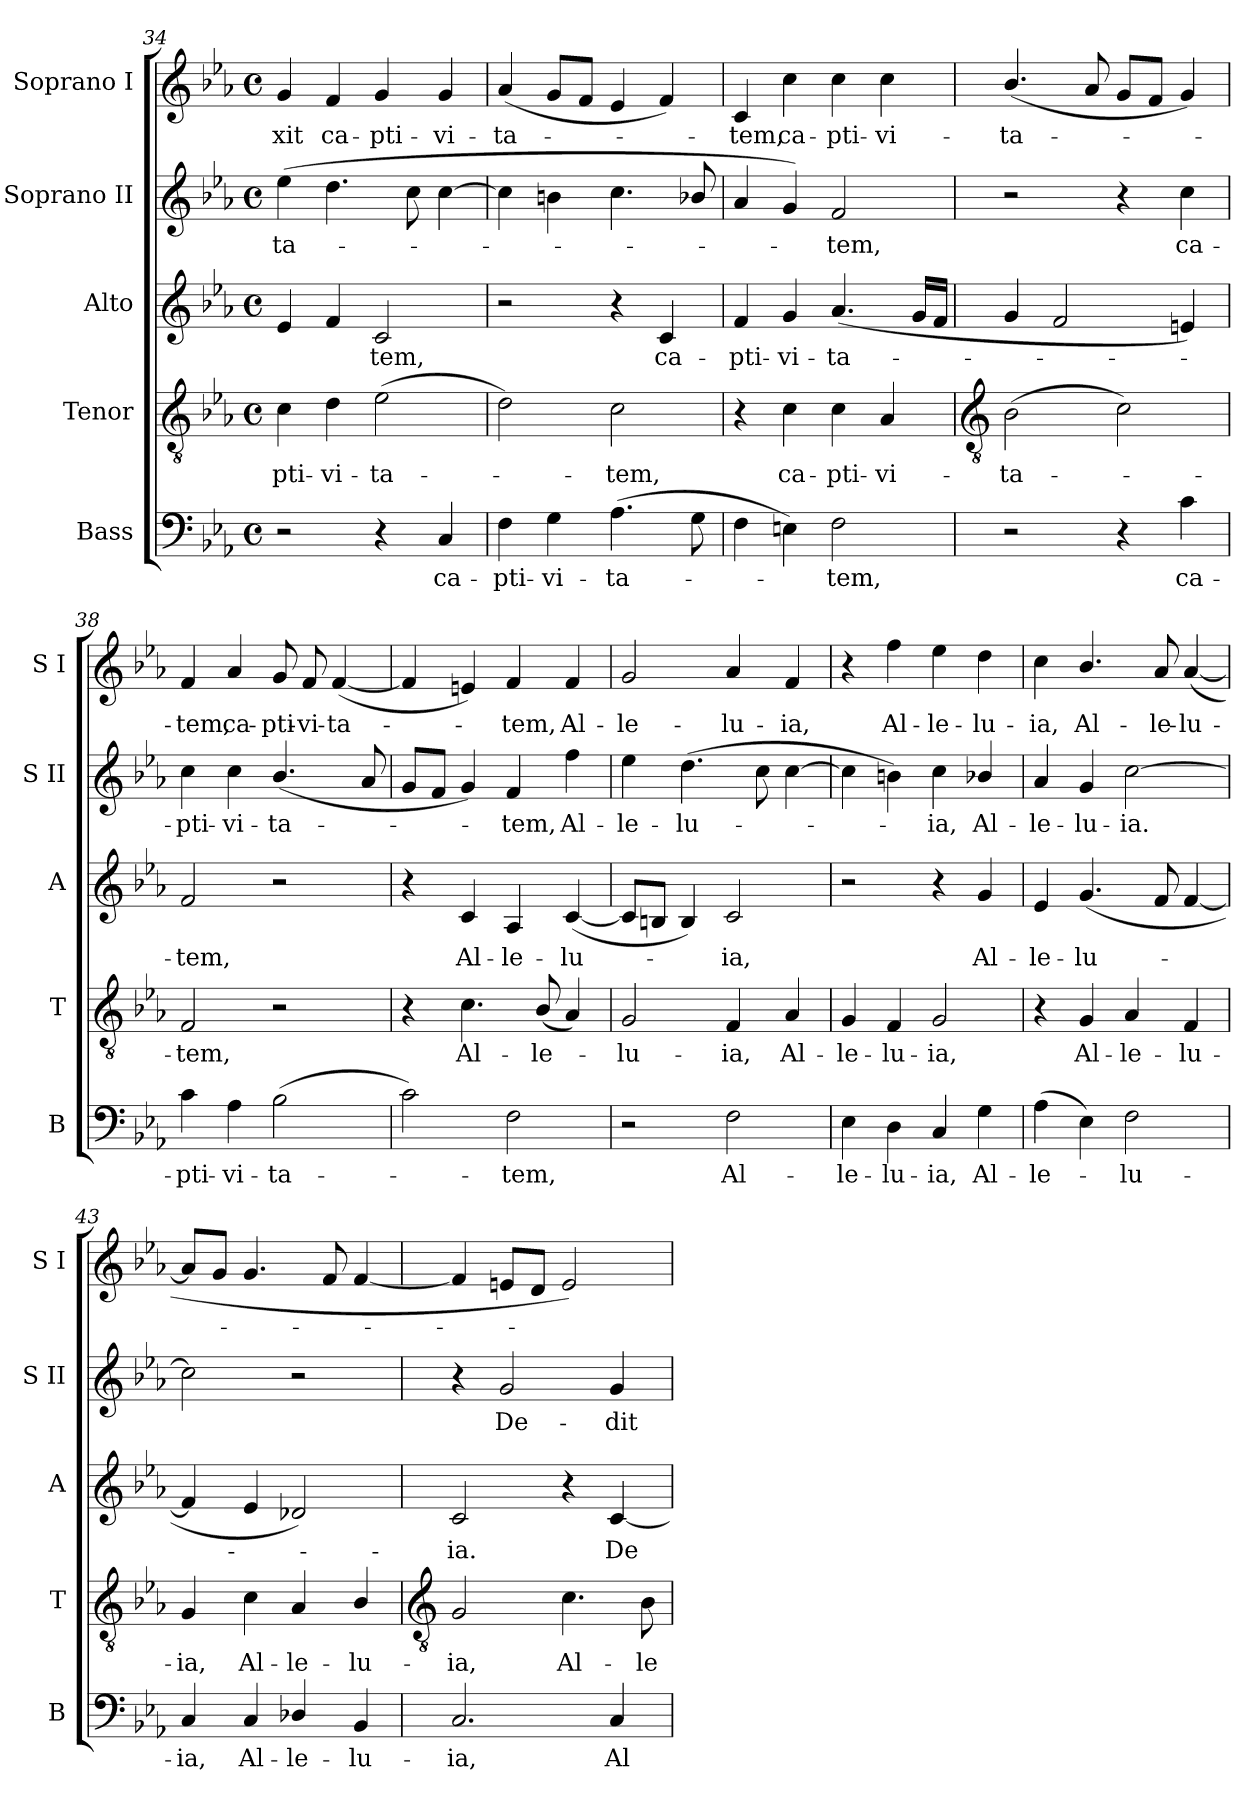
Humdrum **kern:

**kern	**text	**kern	**text	**kern	**text	**kern	**text	**kern	**text
*part5	*part5	*part4	*part4	*part3	*part3	*part2	*part2	*part1	*part1
*staff5	*staff5	*staff4	*staff4	*staff3	*staff3	*staff2	*staff2	*staff1	*staff1
*I"Bass	*	*I"Tenor	*	*I"Alto	*	*I"Soprano II	*	*I"Soprano I	*
*I'B	*	*I'T	*	*I'A	*	*I'S II	*	*I'S I	*
*clefF4	*	*clefGv2	*	*clefG2	*	*clefG2	*	*clefG2	*
*k[b-e-a-]	*	*k[b-e-a-]	*	*k[b-e-a-]	*	*k[b-e-a-]	*	*k[b-e-a-]	*
*E-:	*	*E-:	*	*E-:	*	*E-:	*	*E-:	*
*M4/4	*	*M4/4	*	*M4/4	*	*M4/4	*	*M4/4	*
*met(c)	*	*met(c)	*	*met(c)	*	*met(c)	*	*met(c)	*
=34	=34	=34	=34	=34	=34	=34	=34	=34	=34
!	!	!	!LO:LY:b	!	!	!	!LO:LY:b	!	!LO:LY:b
2r	.	4c	-pti-	4e-	.	(>4ee-	-ta-	4g	xit
!	!	!	!LO:LY:b	!	!	!	!	!	!LO:LY:b
.	.	4d	-vi-	4f	.	4.dd	.	4f	ca-
!	!	!	!LO:LY:b	!	!LO:LY:b	!	!	!	!LO:LY:b
4r	.	(>2e-	-ta-	2c	tem,	.	.	4g	-pti-
.	.	.	.	.	.	8cc	.	.	.
!	!LO:LY:b	!	!	!	!	!	!	!	!LO:LY:b
4C	ca-	.	.	.	.	[4cc	.	4g	-vi-
=35	=35	=35	=35	=35	=35	=35	=35	=35	=35
!	!LO:LY:b	!	!	!	!	!	!	!	!LO:LY:b
4F	-pti-	2d)	.	2r	.	4cc]	.	(<4a-	-ta-
!	!LO:LY:b	!	!	!	!	!	!	!	!
4G	-vi-	.	.	.	.	4bn	.	8gL	.
.	.	.	.	.	.	.	.	8fJ	.
!	!LO:LY:b	!	!LO:LY:b	!	!	!	!	!	!
(>4.A-	-ta-	2c	tem,	4r	.	4.cc	.	4e-	.
!	!	!	!	!	!LO:LY:b	!	!	!	!
.	.	.	.	4c	ca-	.	.	4f)	.
8G	.	.	.	.	.	8b-X/	.	.	.
=36	=36	=36	=36	=36	=36	=36	=36	=36	=36
!	!	!	!	!	!LO:LY:b	!	!	!	!LO:LY:b
4F	.	4r	.	4f	-pti-	4a-	.	4c	tem,
!	!	!	!LO:LY:b	!	!LO:LY:b	!	!	!	!LO:LY:b
4En)	.	4c	ca-	4g	-vi-	4g)	.	4cc	ca-
!	!LO:LY:b	!	!LO:LY:b	!	!LO:LY:b	!	!LO:LY:b	!	!LO:LY:b
2F	tem,	4c	-pti-	(<4.a-	-ta-	2f	tem,	4cc	-pti-
!	!	!	!LO:LY:b	!	!	!	!	!	!LO:LY:b
.	.	4A-	-vi-	.	.	.	.	4cc	-vi-
.	.	.	.	16gLL	.	.	.	.	.
.	.	.	.	16fJJ	.	.	.	.	.
!!LO:LB:g=z
=37	=37	=37	=37	=37	=37	=37	=37	=37	=37
*	*	*clefGv2	*	*	*	*	*	*	*
!	!	!	!LO:LY:b	!	!	!	!	!	!LO:LY:b
2r	.	(>2B-	-ta-	4g	.	2r	.	(<4.b-/	-ta-
.	.	.	.	2f	.	.	.	.	.
.	.	.	.	.	.	.	.	8a-	.
4r	.	2c)	.	.	.	4r	.	8gL	.
.	.	.	.	.	.	.	.	8fJ	.
!	!LO:LY:b	!	!	!	!	!	!LO:LY:b	!	!
4c	ca-	.	.	4en)	.	4cc	ca-	4g)	.
=38	=38	=38	=38	=38	=38	=38	=38	=38	=38
!	!LO:LY:b	!	!LO:LY:b	!	!LO:LY:b	!	!LO:LY:b	!	!LO:LY:b
4c	-pti-	2F	tem,	2f	tem,	4cc	-pti-	4f	tem,
!	!LO:LY:b	!	!	!	!	!	!LO:LY:b	!	!LO:LY:b
4A-	-vi-	.	.	.	.	4cc	-vi-	4a-	ca-
!	!LO:LY:b	!	!	!	!	!	!LO:LY:b	!	!LO:LY:b
(>2B-	-ta-	2r	.	2r	.	(<4.b-/	-ta-	8g	-pti-
!	!	!	!	!	!	!	!	!	!LO:LY:b
.	.	.	.	.	.	.	.	8f	-vi-
!	!	!	!	!	!	!	!	!	!LO:LY:b
.	.	.	.	.	.	.	.	(<[4f	-ta-
.	.	.	.	.	.	8a-	.	.	.
=39	=39	=39	=39	=39	=39	=39	=39	=39	=39
2c)	.	4r	.	4r	.	8gL	.	4f]	.
.	.	.	.	.	.	8fJ	.	.	.
!	!	!	!LO:LY:b	!	!LO:LY:b	!	!	!	!
.	.	4.c	Al-	4c	Al-	4g)	.	4en)	.
!	!LO:LY:b	!	!	!	!LO:LY:b	!	!LO:LY:b	!	!LO:LY:b
2F	tem,	.	.	4A-	-le-	4f	tem,	4f	tem,
!	!	!	!LO:LY:b	!	!	!	!	!	!
.	.	(<8B-/L	-le-	.	.	.	.	.	.
!	!	!	!	!	!LO:LY:b	!	!LO:LY:b	!	!LO:LY:b
.	.	4A-)	.	(<[4c	-lu-	4ff	Al-	4f	Al-
=40	=40	=40	=40	=40	=40	=40	=40	=40	=40
!	!	!	!LO:LY:b	!	!	!	!LO:LY:b	!	!LO:LY:b
2r	.	2G	lu-	8cL]	.	4ee-	-le-	2g	-le-
.	.	.	.	8BnJ	.	.	.	.	.
!	!	!	!	!	!	!	!LO:LY:b	!	!
.	.	.	.	4B)	.	(>4.dd	-lu-	.	.
!	!LO:LY:b	!	!LO:LY:b	!	!LO:LY:b	!	!	!	!LO:LY:b
2F	Al-	4F	-ia,	2c	ia,	.	.	4a-	-lu-
.	.	.	.	.	.	8cc	.	.	.
!	!	!	!LO:LY:b	!	!	!	!	!	!LO:LY:b
.	.	4A-	Al-	.	.	[4cc	.	4f	-ia,
=41	=41	=41	=41	=41	=41	=41	=41	=41	=41
!	!LO:LY:b	!	!LO:LY:b	!	!	!	!	!	!
4E-	-le-	4G	-le-	2r	.	4cc]	.	4r	.
!	!LO:LY:b	!	!LO:LY:b	!	!	!	!	!	!LO:LY:b
4D	-lu-	4F	-lu-	.	.	4bn)	.	4ff	Al-
!	!LO:LY:b	!	!LO:LY:b	!	!	!	!LO:LY:b	!	!LO:LY:b
4C	-ia,	2G	-ia,	4r	.	4cc	ia,	4ee-	-le-
!	!LO:LY:b	!	!	!	!LO:LY:b	!	!LO:LY:b	!	!LO:LY:b
4G	Al-	.	.	4g	Al-	4b-X/	Al-	4dd	-lu-
=42	=42	=42	=42	=42	=42	=42	=42	=42	=42
!	!LO:LY:b	!	!	!	!LO:LY:b	!	!LO:LY:b	!	!LO:LY:b
(>4A-	-le-	4r	.	4e-	-le-	4a-	-le-	4cc	-ia,
!	!	!	!LO:LY:b	!	!LO:LY:b	!	!LO:LY:b	!	!LO:LY:b
4E-)	.	4G	Al-	(<4.g	-lu-	4g	-lu-	4.b-/	Al-
!	!LO:LY:b	!	!LO:LY:b	!	!	!	!LO:LY:b	!	!
2F	lu-	4A-	-le-	.	.	[2cc	-ia.	.	.
!	!	!	!	!	!	!	!	!	!LO:LY:b
.	.	.	.	8f	.	.	.	8a-	-le-
!	!	!	!LO:LY:b	!	!	!	!	!	!LO:LY:b
.	.	4F	-lu-	[4f	.	.	.	(<[4a-	-lu-
=43	=43	=43	=43	=43	=43	=43	=43	=43	=43
!	!LO:LY:b	!	!LO:LY:b	!	!	!	!	!	!
4C	-ia,	4G	-ia,	4f]	.	2cc]	.	8a-L]	.
.	.	.	.	.	.	.	.	8gJ	.
!	!LO:LY:b	!	!LO:LY:b	!	!	!	!	!	!
4C	Al-	4c	Al-	4e-	.	.	.	4.g	.
!	!LO:LY:b	!	!LO:LY:b	!	!	!	!	!	!
4D-X/	-le-	4A-	-le-	2d-X)	.	2r	.	.	.
.	.	.	.	.	.	.	.	8f	.
!	!LO:LY:b	!	!LO:LY:b	!	!	!	!	!	!
4BB-	-lu-	4B-/	-lu-	.	.	.	.	[4f	.
!!LO:LB:g=z
=44	=44	=44	=44	=44	=44	=44	=44	=44	=44
*	*	*clefGv2	*	*	*	*	*	*	*
!	!LO:LY:b	!	!LO:LY:b	!	!LO:LY:b	!	!	!	!
2.C	-ia,	2G	-ia,	2c	ia.	4r	.	4f]	.
!	!	!	!	!	!	!	!LO:LY:b	!	!
.	.	.	.	.	.	2g	De-	8enL	.
.	.	.	.	.	.	.	.	8dJ	.
!	!	!	!LO:LY:b	!	!	!	!	!	!
.	.	4.c	Al-	4r	.	.	.	2e)	.
!	!LO:LY:b	!	!	!	!LO:LY:b	!	!LO:LY:b	!	!
4C	Al-	.	.	[4c	De-	4g	-dit	.	.
!	!	!	!LO:LY:b	!	!	!	!	!	!
.	.	8B-	-le-	.	.	.	.	.	.
=	=	=	=	=	=	=	=	=	=
*-	*-	*-	*-	*-	*-	*-	*-	*-	*-
